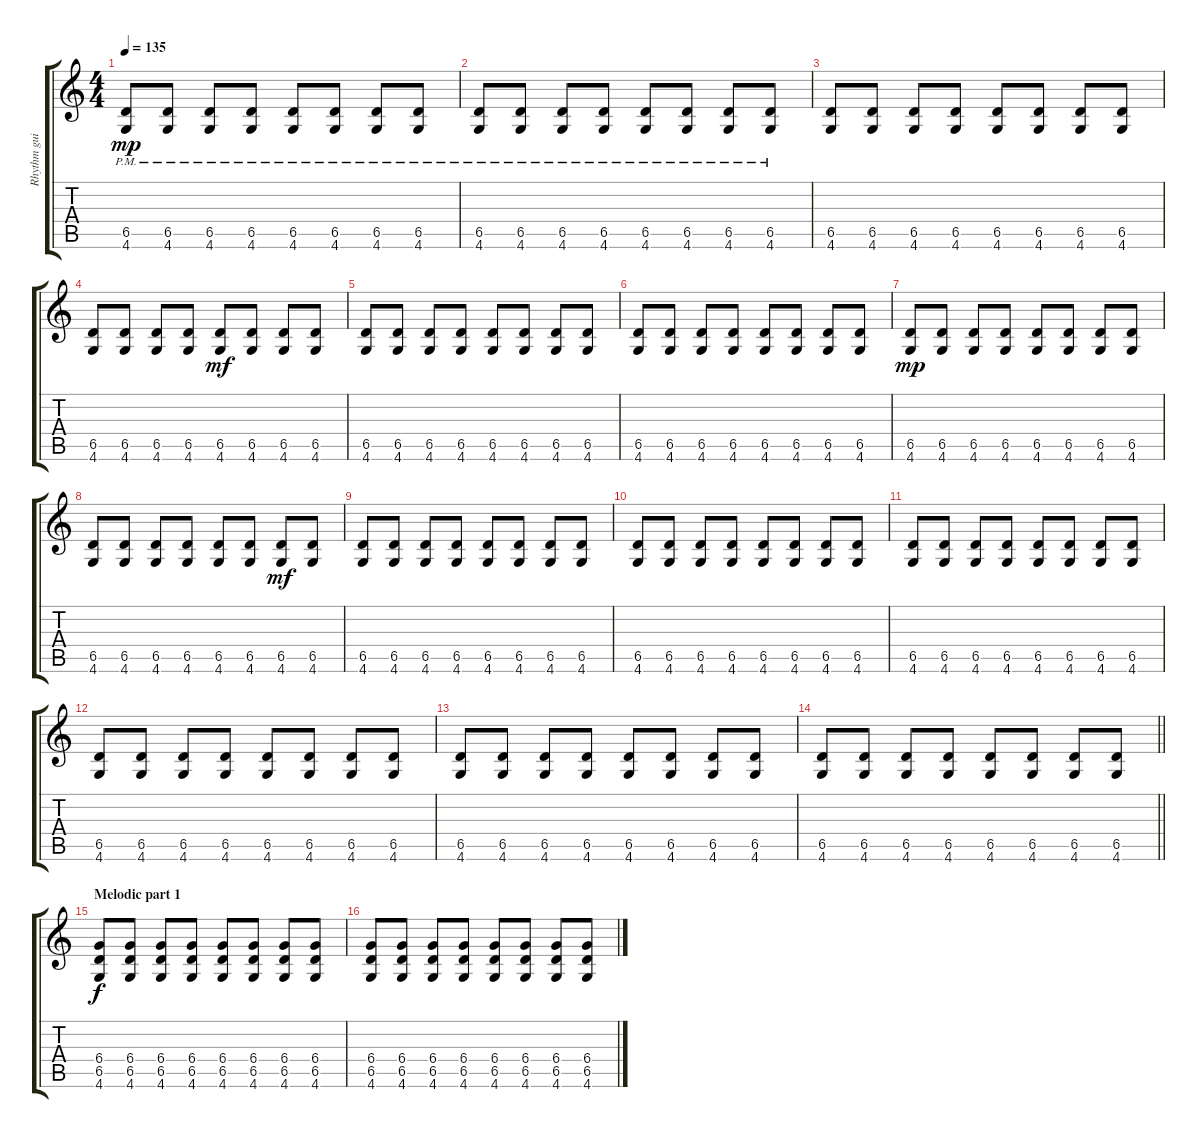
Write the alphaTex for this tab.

\track ("Rhythm guitar" "Rhythm gui") {instrument overdrivenguitar}
\staff {score tabs}
\tuning (Eb4 Bb3 Gb3 Db3 Ab2 Eb2) {hide}
\ts (4 4)
\tempo 135
\clef g2
\ks c
(6.5{pm} 4.6{pm}).8{dy mp} (6.5{pm} 4.6{pm}).8 (6.5{pm} 4.6{pm}).8 (6.5{pm} 4.6{pm}).8 (6.5{pm} 4.6{pm}).8 (6.5{pm} 4.6{pm}).8 (6.5{pm} 4.6{pm}).8 (6.5{pm} 4.6{pm}).8 |
(6.5{pm} 4.6{pm}).8{volume 6} (6.5{pm} 4.6{pm}).8 (6.5{pm} 4.6{pm}).8 (6.5{pm} 4.6{pm}).8 (6.5{pm} 4.6{pm}).8 (6.5{pm} 4.6{pm}).8 (6.5{pm} 4.6{pm}).8 (6.5{pm} 4.6{pm}).8 |
(6.5 4.6).8 (6.5 4.6).8 (6.5 4.6).8 (6.5 4.6).8 (6.5 4.6).8 (6.5 4.6).8 (6.5 4.6).8 (6.5 4.6).8 |
(6.5 4.6).8 (6.5 4.6).8 (6.5 4.6).8 (6.5 4.6).8 (6.5 4.6).8{dy mf} (6.5 4.6).8{volume 10} (6.5 4.6).8 (6.5 4.6).8 |
(6.5 4.6).8 (6.5 4.6).8 (6.5 4.6).8 (6.5 4.6).8 (6.5 4.6).8 (6.5 4.6).8 (6.5 4.6).8 (6.5 4.6).8 |
(6.5 4.6).8 (6.5 4.6).8 (6.5 4.6).8 (6.5 4.6).8 (6.5 4.6).8 (6.5 4.6).8 (6.5 4.6).8 (6.5 4.6).8 |
(6.5 4.6).8{dy mp} (6.5 4.6).8 (6.5 4.6).8{volume 12} (6.5 4.6).8 (6.5 4.6).8 (6.5 4.6).8 (6.5 4.6).8 (6.5 4.6).8 |
(6.5 4.6).8 (6.5 4.6).8 (6.5 4.6).8 (6.5 4.6).8 (6.5 4.6).8 (6.5 4.6).8 (6.5 4.6).8{dy mf} (6.5 4.6).8 |
(6.5 4.6).8 (6.5 4.6).8 (6.5 4.6).8 (6.5 4.6).8 (6.5 4.6).8 (6.5 4.6).8 (6.5 4.6).8 (6.5 4.6).8 |
(6.5 4.6).8 (6.5 4.6).8 (6.5 4.6).8 (6.5 4.6).8 (6.5 4.6).8 (6.5 4.6).8 (6.5 4.6).8 (6.5 4.6).8 |
(6.5 4.6).8 (6.5 4.6).8 (6.5 4.6).8 (6.5 4.6).8 (6.5 4.6).8 (6.5 4.6).8 (6.5 4.6).8 (6.5 4.6).8 |
(6.5 4.6).8 (6.5 4.6).8 (6.5 4.6).8 (6.5 4.6).8 (6.5 4.6).8 (6.5 4.6).8 (6.5 4.6).8 (6.5 4.6).8 |
(6.5 4.6).8 (6.5 4.6).8 (6.5 4.6).8 (6.5 4.6).8 (6.5 4.6).8 (6.5 4.6).8 (6.5 4.6).8 (6.5 4.6).8 |
\barLineRight lightlight
(6.5 4.6).8 (6.5 4.6).8 (6.5 4.6).8 (6.5 4.6).8 (6.5 4.6).8 (6.5 4.6).8 (6.5 4.6).8 (6.5 4.6).8 |
\section ("" "Melodic part 1")
(6.4 6.5 4.6).8{dy f} (6.4 6.5 4.6).8 (6.4 6.5 4.6).8 (6.4 6.5 4.6).8 (6.4 6.5 4.6).8 (6.4 6.5 4.6).8 (6.4 6.5 4.6).8 (6.4 6.5 4.6).8 |
(6.4 6.5 4.6).8 (6.4 6.5 4.6).8 (6.4 6.5 4.6).8 (6.4 6.5 4.6).8 (6.4 6.5 4.6).8 (6.4 6.5 4.6).8 (6.4 6.5 4.6).8 (6.4 6.5 4.6).8
